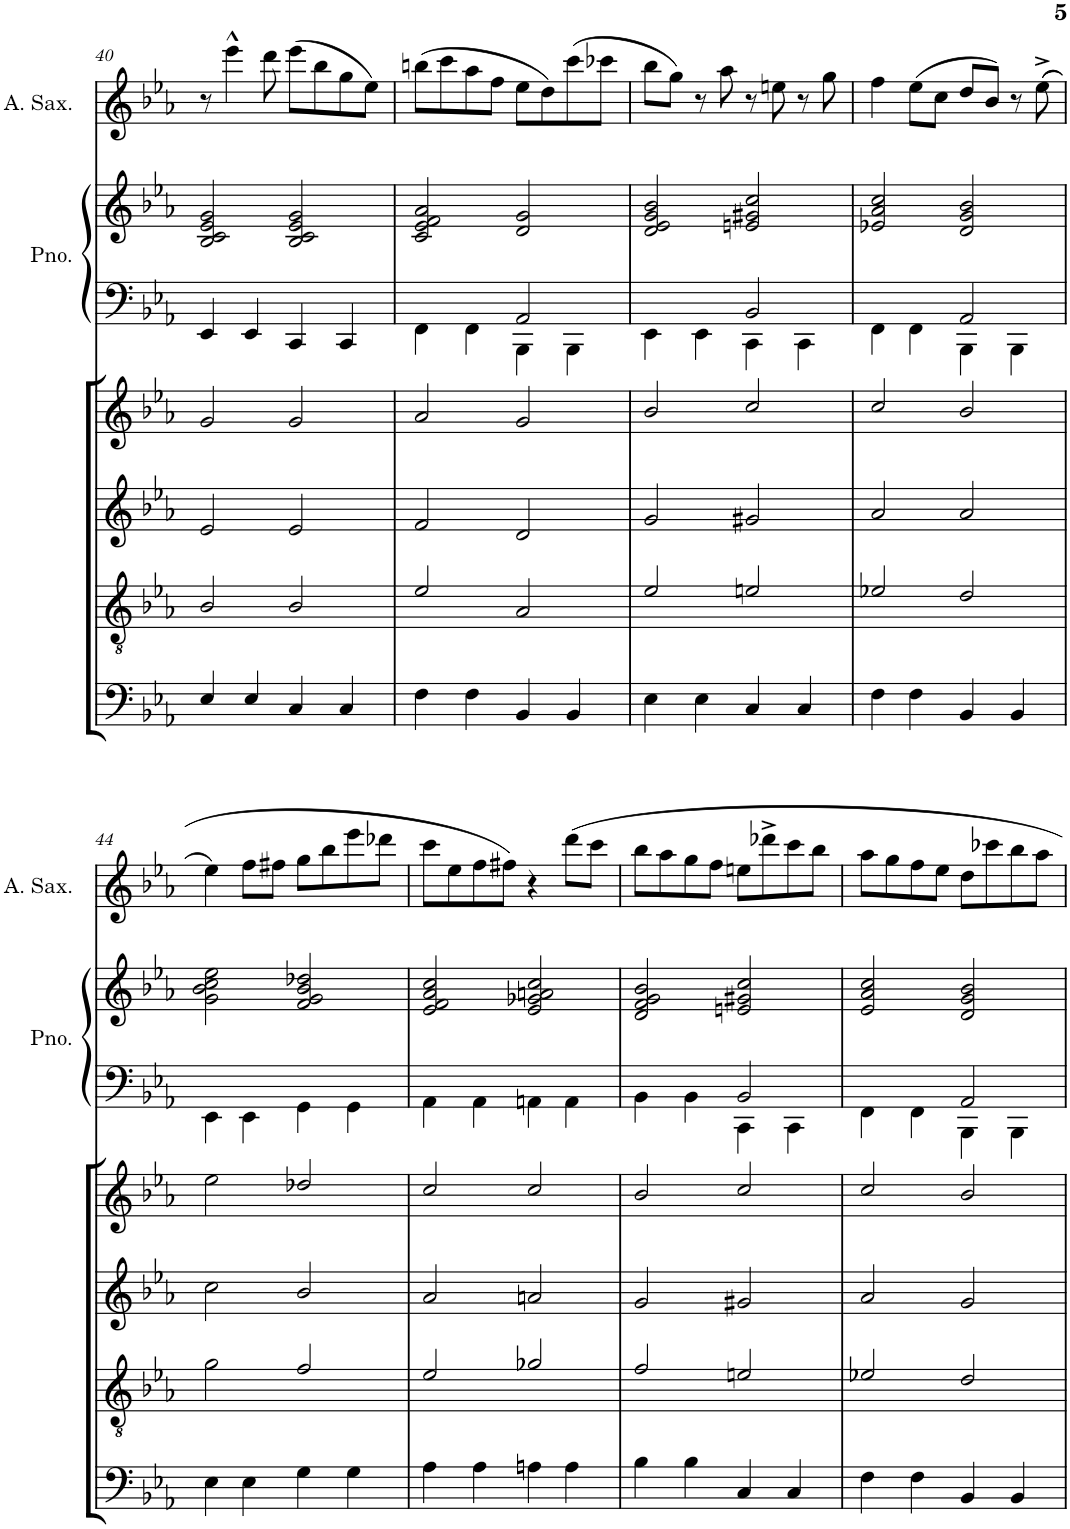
**kern	**kern	**kern	**kern	**kern	**kern	**kern
*part6	*part5	*part4	*part3	*part2	*part2	*part1
*staff7	*staff6	*staff5	*staff4	*staff3	*staff2	*staff1
*I"Violoncello	*I"Viola	*I"Violin II	*I"Violin I	*I"Piano	*	*I"Alto Saxophone
*I'Vc	*I'Vla	*I'Vln	*I'Vln	*I'Pno.	*	*I'A. Sax.
!!LO:PB:g=z
*clefF4	*clefGv2	*clefG2	*clefG2	*clefF4	*clefG2	*clefG2
*	*	*	*	*	*	*ITrd5c9
*k[b-e-a-]	*k[b-e-a-]	*k[b-e-a-]	*k[b-e-a-]	*k[b-e-a-]	*k[b-e-a-]	*k[b-e-a-]
*M4/4	*M4/4	*M4/4	*M4/4	*M4/4	*M4/4	*M4/4
*met(c)	*met(c)	*met(c)	*met(c)	*met(c)	*met(c)	*met(c)
=40	=40	=40	=40	=40	=40	=40
4E-/	2B-/	2e-/	2g/	4EE-/	2B-/ 2c/ 2e-/ 2g/	8r
.	.	.	.	.	.	4eee-^^\
4E-/	.	.	.	4EE-/	.	.
.	.	.	.	.	.	8ddd\
4C/	2B-/	2e-/	2g/	4CC/	2B-/ 2c/ 2e-/ 2g/	(8eee-\L
.	.	.	.	.	.	8bb-\
4C/	.	.	.	4CC/	.	8gg\
.	.	.	.	.	.	8ee-\J)
=41	=41	=41	=41	=41	=41	=41
*	*	*	*	*^	*	*
4F\	2e-/	2f/	2a-/	2ryy	4FF\	2c/ 2e-/ 2f/ 2a-/	(8bbn\L
.	.	.	.	.	.	.	8ccc\
4F\	.	.	.	.	4FF\	.	8aa-\
.	.	.	.	.	.	.	8ff\J
4BB-/	2A-/	2d/	2g/	2AA-/	4BBB-\	2d/ 2g/	8ee-\L
.	.	.	.	.	.	.	8dd\)
4BB-/	.	.	.	.	4BBB-\	.	(8ccc\
.	.	.	.	.	.	.	8ccc-X\J
=42	=42	=42	=42	=42	=42	=42	=42
4E-\	2e-/	2g/	2b-/	2ryy	4EE-\	2d/ 2e-/ 2g/ 2b-/	8bb-\L
.	.	.	.	.	.	.	8gg\J)
4E-\	.	.	.	.	4EE-\	.	8r
.	.	.	.	.	.	.	8aa-\
4C/	2en/	2g#X/	2cc/	2BB-/	4CC\	2en/ 2g#X/ 2cc/	8r
.	.	.	.	.	.	.	8een\
4C/	.	.	.	.	4CC\	.	8r
.	.	.	.	.	.	.	8gg\
=43	=43	=43	=43	=43	=43	=43	=43
4F\	2e-X/	2a-/	2cc/	2ryy	4FF\	2e-X/ 2a-/ 2cc/	4ff\
4F\	.	.	.	.	4FF\	.	(8ee-\L
.	.	.	.	.	.	.	8cc\J
4BB-/	2d/	2a-/	2b-/	2AA-/	4BBB-\	2d/ 2g/ 2b-/	8dd/L
.	.	.	.	.	.	.	8b-/J)
4BB-/	.	.	.	.	4BBB-\	.	8r
.	.	.	.	.	.	.	((8ee-^\
*	*	*	*	*v	*v	*	*
!!LO:LB:g=z
=44	=44	=44	=44	=44	=44	=44
4E-\	2g\	2cc\	2ee-\	4EE-\	2g\ 2b-\ 2cc\ 2ee-\	4ee-\)
4E-\	.	.	.	4EE-\	.	8ff\L
.	.	.	.	.	.	8ff#X\J
4G\	2f/	2b-/	2dd-X/	4GG\	2f/ 2g/ 2b-/ 2dd-X/	8gg\L
.	.	.	.	.	.	8bb-\
4G\	.	.	.	4GG\	.	8eee-\
.	.	.	.	.	.	8ddd-X\J
=45	=45	=45	=45	=45	=45	=45
4A-\	2e-/	2a-/	2cc/	4AA-\	2e-/ 2f/ 2a-/ 2cc/	8ccc\L
.	.	.	.	.	.	8ee-\
4A-\	.	.	.	4AA-\	.	8ff\
.	.	.	.	.	.	8ff#X\J)
4An\	2g-X/	2an/	2cc/	4AAn\	2e-/ 2g-X/ 2an/ 2cc/	4r
4A\	.	.	.	4AA\	.	8ddd\L
.	.	.	.	.	.	8ccc\J
=46	=46	=46	=46	=46	=46	=46
*	*	*	*	*^	*	*
4B-\	2f/	2g/	2b-/	2ryy	4BB-\	2d/ 2f/ 2g/ 2b-/	8bb-\L
.	.	.	.	.	.	.	8aa-\
4B-\	.	.	.	.	4BB-\	.	8gg\
.	.	.	.	.	.	.	8ff\J
4C/	2en/	2g#X/	2cc/	2BB-/	4CC\	2en/ 2g#X/ 2cc/	8een\L
.	.	.	.	.	.	.	8ddd-X^\
4C/	.	.	.	.	4CC\	.	8ccc\
.	.	.	.	.	.	.	8bb-\J
=47	=47	=47	=47	=47	=47	=47	=47
4F\	2e-X/	2a-/	2cc/	2ryy	4FF\	2e-/ 2a-/ 2cc/	8aa-\L
.	.	.	.	.	.	.	8gg\
4F\	.	.	.	.	4FF\	.	8ff\
.	.	.	.	.	.	.	8ee-\J
4BB-/	2d/	2g/	2b-/	2AA-/	4BBB-\	2d/ 2g/ 2b-/	8dd\L
.	.	.	.	.	.	.	8ccc-X\
4BB-/	.	.	.	.	4BBB-\	.	8bb-\
.	.	.	.	.	.	.	8aa-\J
*	*	*	*	*v	*v	*	*
=	=	=	=	=	=	=
*-	*-	*-	*-	*-	*-	*-
